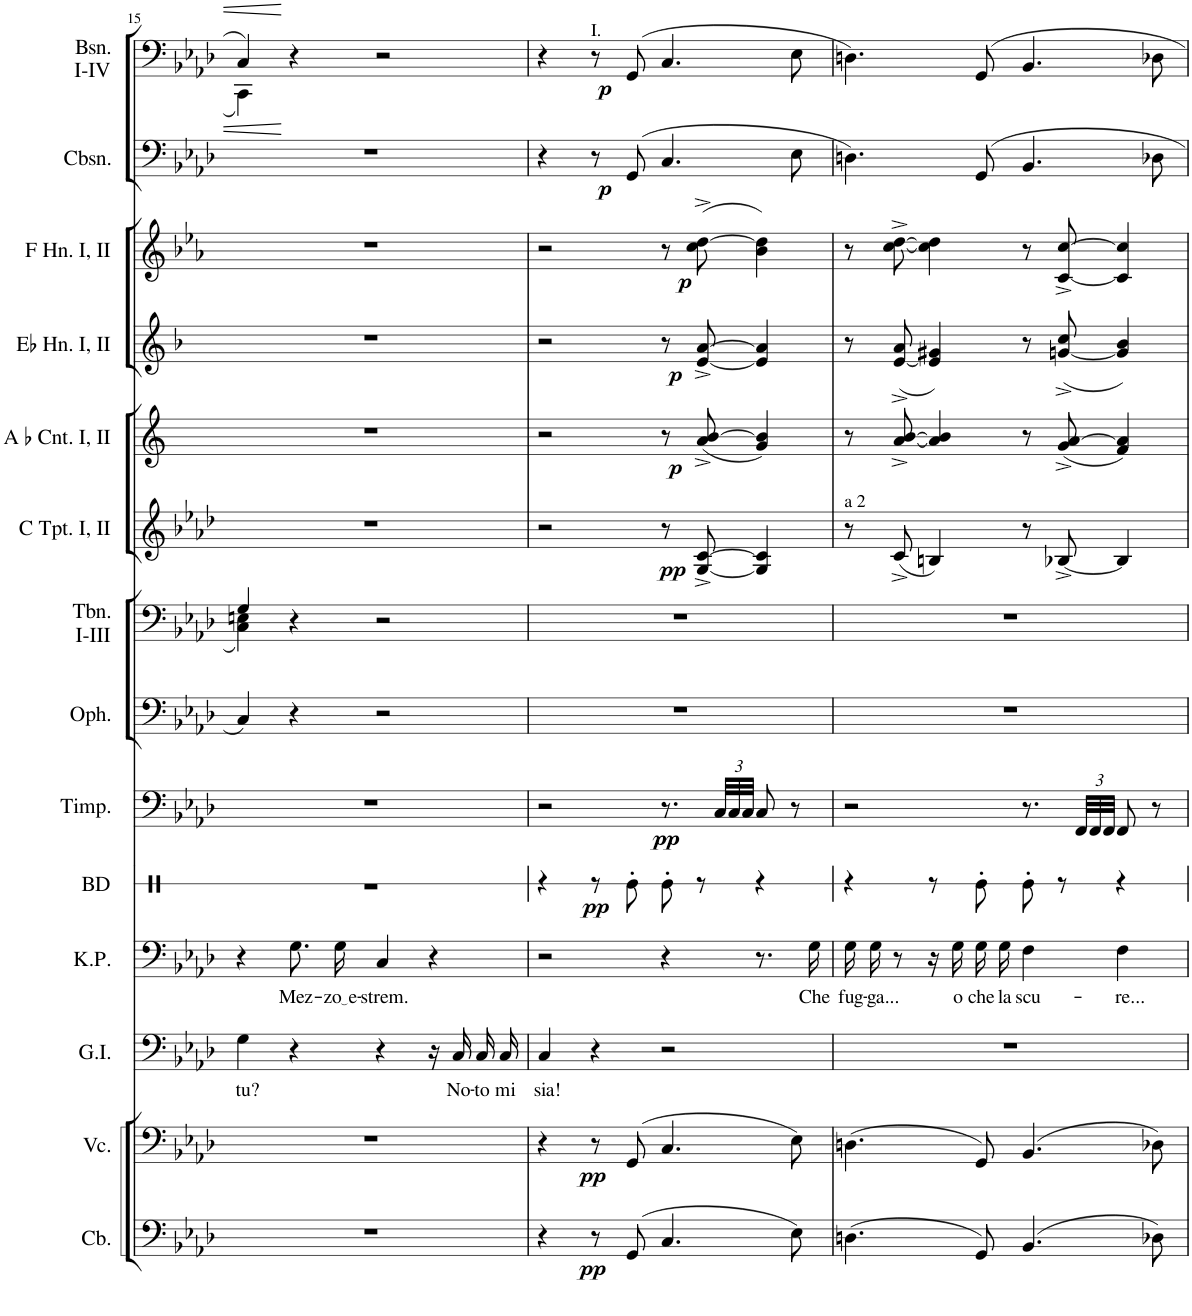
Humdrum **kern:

**kern	**dynam	**kern	**dynam	**kern	**text	**kern	**text	**kern	**dynam	**kern	**kern	**kern	**dynam	**kern	**dynam	**kern	**dynam	**kern	**dynam	**kern	**dynam	**kern	**dynam
*part13	*part13	*part12	*part12	*part11	*part11	*part10	*part10	*part9	*part9	*part8	*part7	*part6	*part6	*part5	*part5	*part4	*part4	*part3	*part3	*part2	*part2	*part1	*part1
*staff13	*staff13	*staff12	*staff12	*staff11	*staff11	*staff10	*staff10	*staff9	*staff9	*staff8	*staff7	*staff6	*staff6	*staff5	*staff5	*staff4	*staff4	*staff3	*staff3	*staff2	*staff2	*staff1	*staff1
*I"Contrabasses	*	*I"Violoncellos	*	*I"Grand Inquisitor	*	*I"King Philip	*	*I"Timpani	*	*I"Ophicleide	*I"Trombone I-III	*I"Trumpet in C I, II	*	*I"Ab Cornet I, II	*	*I"Horn in Eb I, II	*	*I"Horn in F I, II	*	*I"Contrabassoon	*	*I"Bassoon I-IV	*
*I'Cb.	*	*I'Vc.	*	*I'G.I.	*	*I'K.P.	*	*I'Timp.	*	*I'Oph.	*I'Tbn. I-III	*	*	*I'A b Cnt. I, II	*	*	*	*	*	*I'Cbsn.	*	*I'Bsn. I-IV	*
!!LO:PB:g=z
*clefF4	*	*clefF4	*	*clefF4	*	*clefF4	*	*clefF4	*	*clefF4	*clefF4	*clefG2	*	*clefG2	*	*clefG2	*	*clefG2	*	*clefF4	*	*clefF4	*
*Trd7c12	*	*	*	*	*	*Trd4c7	*	*	*	*Trd1c2	*	*Trd1c2	*	*Trd2c4	*	*Trd5c9	*	*Trd4c7	*	*Trd7c12	*	*	*
*k[b-e-a-d-]	*	*k[b-e-a-d-]	*	*k[b-e-a-d-]	*	*k[b-e-a-d-]	*	*k[b-e-a-d-]	*	*k[b-e-a-d-]	*k[b-e-a-d-]	*k[b-e-a-d-]	*	*k[]	*	*k[b-]	*	*k[b-e-a-]	*	*k[b-e-a-d-]	*	*k[b-e-a-d-]	*
*M4/4	*	*M4/4	*	*M4/4	*	*M4/4	*	*M4/4	*	*M4/4	*M4/4	*M4/4	*	*M4/4	*	*M4/4	*	*M4/4	*	*M4/4	*	*M4/4	*
*met(c)	*	*met(c)	*	*met(c)	*	*met(c)	*	*met(c)	*	*met(c)	*met(c)	*met(c)	*	*met(c)	*	*met(c)	*	*met(c)	*	*met(c)	*	*met(c)	*
=15	=15	=15	=15	=15	=15	=15	=15	=15	=15	=15	=15	=15	=15	=15	=15	=15	=15	=15	=15	=15	=15	=15	=15
!	!	!	!	!	!LO:LY:b	!	!	!	!	!	!	!	!	!	!	!	!	!	!	!	!	!	!
*	*	*	*	*	*	*	*	*	*	*	*^	*	*	*	*	*	*	*	*	*	*	*^	*
1r	.	1r	.	4G\	tu?	4r	.	1r	.	4C/	4G/	4C\ 4En\	1r	.	1r	.	1r	.	1r	.	1r	.	4C/	4CC\	.
!	!	!	!	!	!	!	!LO:LY:b	!	!	!	!	!	!	!	!	!	!	!	!	!	!	!	!	!	!
.	.	.	.	4r	.	8.G\L	Mez-	.	.	4r	4r	4ryy	.	.	.	.	.	.	.	.	.	.	4r	4ryy	.
!	!	!	!	!	!	!	!LO:LY:b	!	!	!	!	!	!	!	!	!	!	!	!	!	!	!	!	!	!
.	.	.	.	.	.	16G\Jk	zo e	.	.	.	.	.	.	.	.	.	.	.	.	.	.	.	.	.	.
!	!	!	!	!	!	!	!LO:LY:b	!	!	!	!	!	!	!	!	!	!	!	!	!	!	!	!	!	!
.	.	.	.	4r	.	4C/	-strem.	.	.	2r	2r	2ryy	.	.	.	.	.	.	.	.	.	.	2r	2ryy	.
.	.	.	.	16r	.	4r	.	.	.	.	.	.	.	.	.	.	.	.	.	.	.	.	.	.	.
!	!	!	!	!	!LO:LY:b	!	!	!	!	!	!	!	!	!	!	!	!	!	!	!	!	!	!	!	!
.	.	.	.	16C/LL	No-	.	.	.	.	.	.	.	.	.	.	.	.	.	.	.	.	.	.	.	.
!	!	!	!	!	!LO:LY:b	!	!	!	!	!	!	!	!	!	!	!	!	!	!	!	!	!	!	!	!
.	.	.	.	16C/	-to	.	.	.	.	.	.	.	.	.	.	.	.	.	.	.	.	.	.	.	.
!	!	!	!	!	!LO:LY:b	!	!	!	!	!	!	!	!	!	!	!	!	!	!	!	!	!	!	!	!
.	.	.	.	16C/JJ	mi	.	.	.	.	.	.	.	.	.	.	.	.	.	.	.	.	.	.	.	.
*	*	*	*	*	*	*	*	*	*	*	*v	*v	*	*	*	*	*	*	*	*	*	*	*v	*v	*
=16	=16	=16	=16	=16	=16	=16	=16	=16	=16	=16	=16	=16	=16	=16	=16	=16	=16	=16	=16	=16	=16	=16	=16
!	!	!	!	!	!LO:LY:b	!	!	!	!	!	!	!	!	!	!	!	!	!	!	!	!	!	!
4r	.	4r	.	4C/	sia!	2r	.	2r	.	1r	1r	2r	.	2r	.	2r	.	2r	.	4r	.	4r	.
!	!	!	!	!	!	!	!	!	!	!	!	!	!	!	!	!	!	!	!	!	!	!LO:TX:a:t=I.	!
8r	.	8r	.	4r	.	.	.	.	.	.	.	.	.	.	.	.	.	.	.	8r	.	8r	.
!	!LO:DY:b	!	!LO:DY:b	!	!	!	!	!	!	!	!	!	!	!	!	!	!	!	!	!	!LO:DY:b	!	!LO:DY:b
(8GG/	pp	(8GG/	pp	.	.	.	.	.	.	.	.	.	.	.	.	.	.	.	.	(8GG/	p	(8GG/	p
!	!	!	!	!	!	!	!	!	!LO:DY:b	!	!	!	!	!	!	!	!	!	!	!	!	!	!
4.C/	.	4.C/	.	2r	.	4r	.	8.r	pp	.	.	8r	.	8r	.	8r	.	8r	.	4.C/	.	4.C/	.
!	!	!	!	!	!	!	!	!	!	!	!	!	!LO:DY:b	!	!LO:DY:b	!	!LO:DY:b	!	!LO:DY:b	!	!	!	!
.	.	.	.	.	.	.	.	.	.	.	.	[8G/^ [8c/^	pp	(<8a/^ [8b/^	p	[8e/^ [8a/^	p	(8cc\^ [8dd\^	p	.	.	.	.
*	*	*	*	*	*	*	*	*Xbrackettup	*	*	*	*	*	*	*	*	*	*	*	*	*	*	*
.	.	.	.	.	.	.	.	48C/LLL	.	.	.	.	.	.	.	.	.	.	.	.	.	.	.
.	.	.	.	.	.	.	.	48C/	.	.	.	.	.	.	.	.	.	.	.	.	.	.	.
.	.	.	.	.	.	.	.	48C/JJJ	.	.	.	.	.	.	.	.	.	.	.	.	.	.	.
.	.	.	.	.	.	8.r	.	8C/	.	.	.	4G/] 4c/]	.	4g/ 4b/])	.	4e/] 4a/]	.	4b-\ 4dd\])	.	.	.	.	.
8E-\)	.	8E-\)	.	.	.	.	.	8r	.	.	.	.	.	.	.	.	.	.	.	8E-\	.	8E-\	.
!	!	!	!	!	!	!	!LO:LY:b	!	!	!	!	!	!	!	!	!	!	!	!	!	!	!	!
.	.	.	.	.	.	16G\	Che	.	.	.	.	.	.	.	.	.	.	.	.	.	.	.	.
=17	=17	=17	=17	=17	=17	=17	=17	=17	=17	=17	=17	=17	=17	=17	=17	=17	=17	=17	=17	=17	=17	=17	=17
!	!	!	!	!	!	!	!	!	!	!	!	!LO:TX:a:t=a 2	!	!	!	!	!	!	!	!	!	!	!
!	!	!	!	!	!	!	!LO:LY:b	!	!	!	!	!	!	!	!	!	!	!	!	!	!	!	!
(4.Dn\	.	(4.Dn\	.	1r	.	16G\LL	fug-	2r	.	1r	1r	8r	.	8r	.	8r	.	8r	.	4.Dn\)	.	4.Dn\)	.
!	!	!	!	!	!	!	!LO:LY:b	!	!	!	!	!	!	!	!	!	!	!	!	!	!	!	!
.	.	.	.	.	.	16G\JJ	-ga...	.	.	.	.	.	.	.	.	.	.	.	.	.	.	.	.
.	.	.	.	.	.	8r	.	.	.	.	.	(8c^/	.	[8a/^ [8b/^	.	([8e/^ 8a/^	.	[8cc\^ [8dd\^	.	.	.	.	.
.	.	.	.	.	.	16r	.	.	.	.	.	4Bn/)	.	4a/] 4b/]	.	4e/] 4g#X/)	.	4cc\] 4dd\]	.	.	.	.	.
!	!	!	!	!	!	!	!LO:LY:b	!	!	!	!	!	!	!	!	!	!	!	!	!	!	!	!
.	.	.	.	.	.	16G\LL	o	.	.	.	.	.	.	.	.	.	.	.	.	.	.	.	.
!	!	!	!	!	!	!	!LO:LY:b	!	!	!	!	!	!	!	!	!	!	!	!	!	!	!	!
8GG/)	.	8GG/)	.	.	.	16G\	che	.	.	.	.	.	.	.	.	.	.	.	.	8GG/	.	8GG/	.
!	!	!	!	!	!	!	!LO:LY:b	!	!	!	!	!	!	!	!	!	!	!	!	!	!	!	!
.	.	.	.	.	.	16G\JJ	la	.	.	.	.	.	.	.	.	.	.	.	.	.	.	.	.
!	!	!	!	!	!	!	!LO:LY:b	!	!	!	!	!	!	!	!	!	!	!	!	!	!	!	!
(4.BB-/	.	(4.BB-/	.	.	.	4F\	scu-	8.r	.	.	.	8r	.	8r	.	8r	.	8r	.	4.BB-/	.	4.BB-/	.
.	.	.	.	.	.	.	.	.	.	.	.	[8B-X^/	.	(<8g/^ [8a/^	.	([8gn/^ 8cc/^	.	[8c/^ [8cc/^	.	.	.	.	.
.	.	.	.	.	.	.	.	48FF/LLL	.	.	.	.	.	.	.	.	.	.	.	.	.	.	.
.	.	.	.	.	.	.	.	48FF/	.	.	.	.	.	.	.	.	.	.	.	.	.	.	.
.	.	.	.	.	.	.	.	48FF/JJJ	.	.	.	.	.	.	.	.	.	.	.	.	.	.	.
!	!	!	!	!	!	!	!LO:LY:b	!	!	!	!	!	!	!	!	!	!	!	!	!	!	!	!
.	.	.	.	.	.	4F\	-re...	8FF/	.	.	.	4B-/]	.	4f/ 4a/])	.	4g/] 4b-/)	.	4c/] 4cc/]	.	.	.	.	.
8D-X\)	.	8D-X\)	.	.	.	.	.	8r	.	.	.	.	.	.	.	.	.	.	.	8D-X\	.	8D-X\	.
=	=	=	=	=	=	=	=	=	=	=	=	=	=	=	=	=	=	=	=	=	=	=	=
*-	*-	*-	*-	*-	*-	*-	*-	*-	*-	*-	*-	*-	*-	*-	*-	*-	*-	*-	*-	*-	*-	*-	*-
